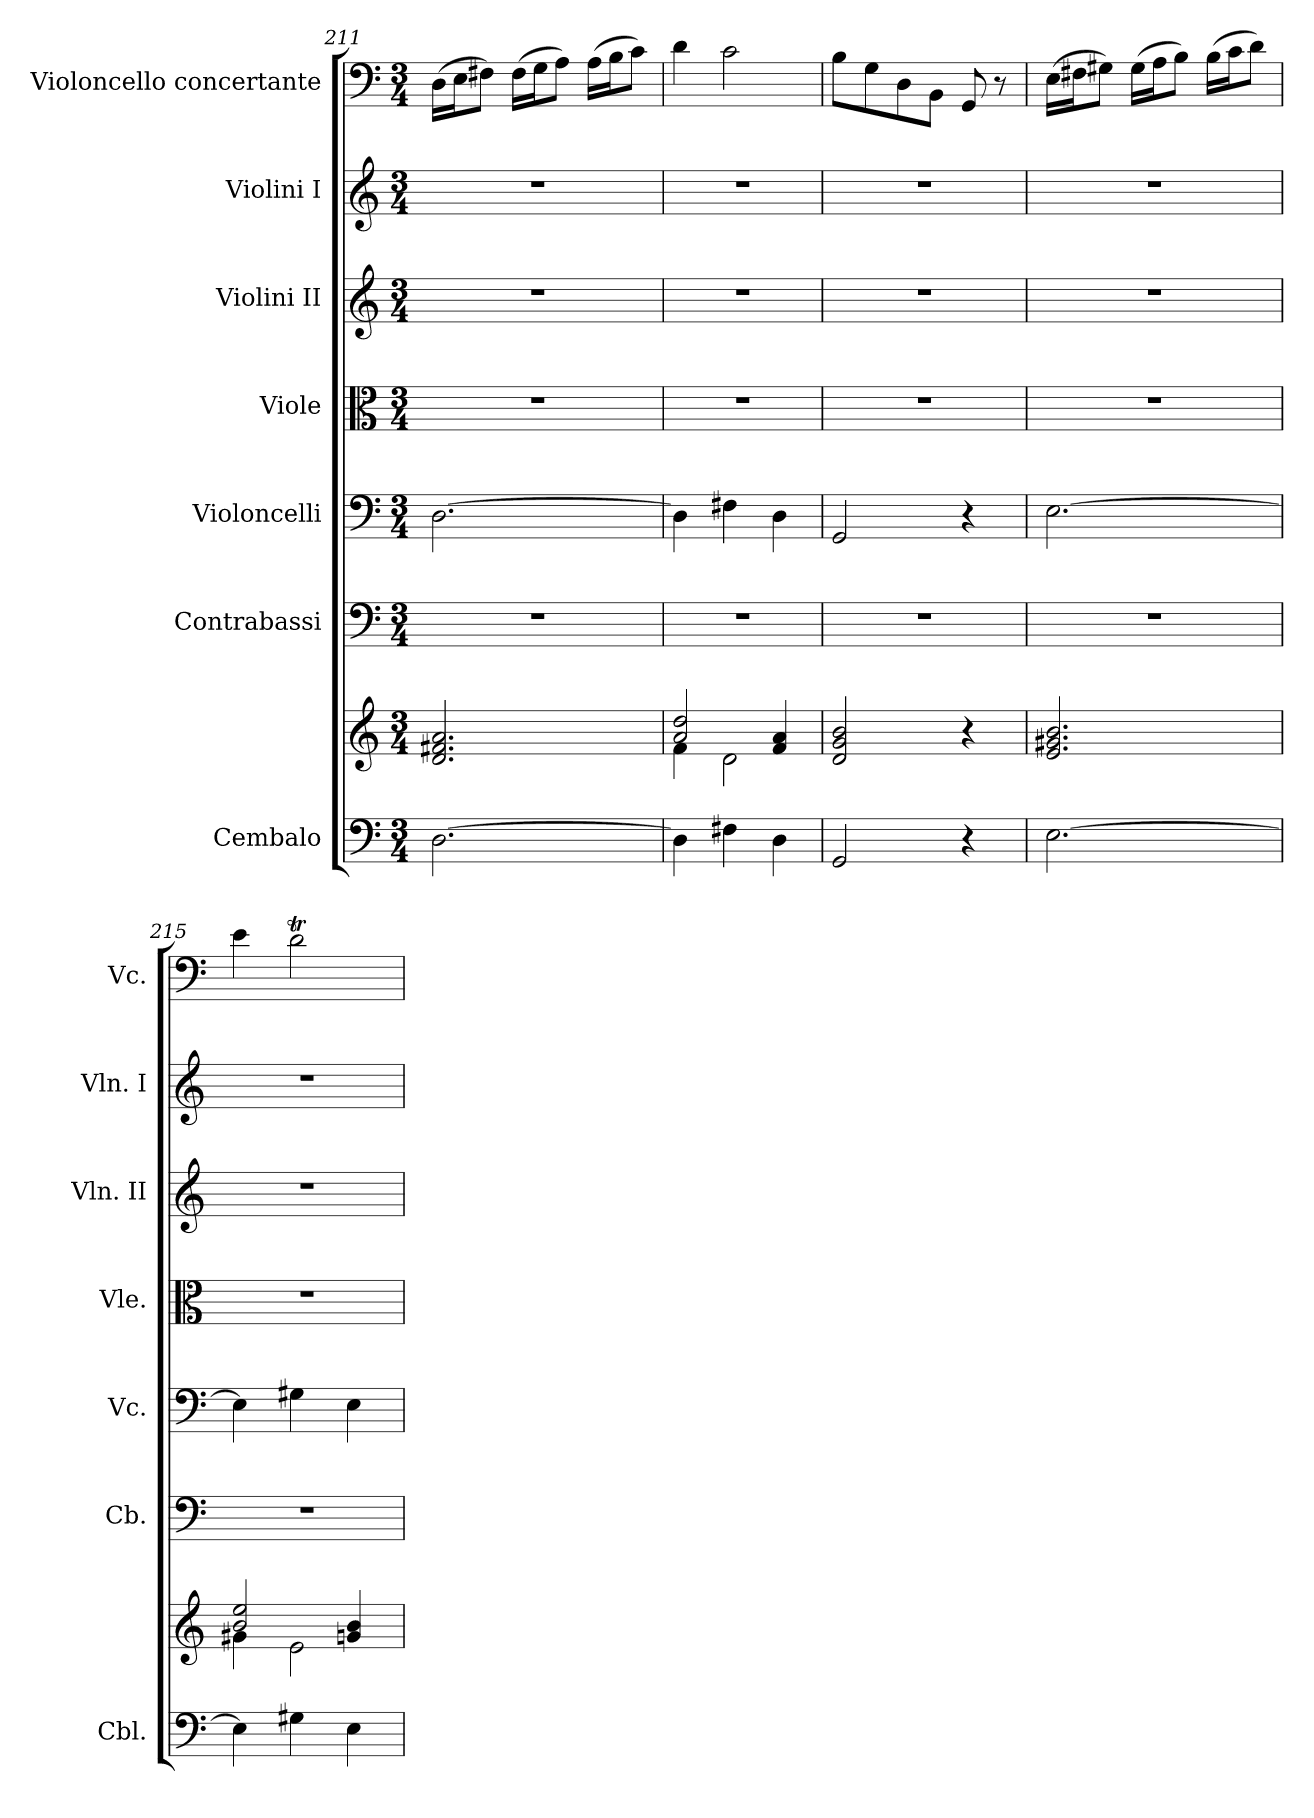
**kern	**kern	**kern	**kern	**kern	**kern	**kern	**kern
*part7	*part7	*part6	*part5	*part4	*part3	*part2	*part1
*staff8	*staff7	*staff6	*staff5	*staff4	*staff3	*staff2	*staff1
*I"Cembalo	*	*I"Contrabassi	*I"Violoncelli	*I"Viole	*I"Violini II	*I"Violini I	*I"Violoncello  concertante
*I'Cbl.	*	*I'Cb.	*I'Vc.	*I'Vle.	*I'Vln. II	*I'Vln. I	*I'Vc.
*clefF4	*clefG2	*clefF4	*clefF4	*clefC3	*clefG2	*clefG2	*clefF4
*	*	*ITrd7c12	*	*	*	*	*
*k[]	*k[]	*k[]	*k[]	*k[]	*k[]	*k[]	*k[]
*M3/4	*M3/4	*M3/4	*M3/4	*M3/4	*M3/4	*M3/4	*M3/4
=211	=211	=211	=211	=211	=211	=211	=211
[2.D\	2.d/ 2.f#X/ 2.a/	2.r	[2.D\	2.r	2.r	2.r	(>16D\LL
.	.	.	.	.	.	.	16E\J
.	.	.	.	.	.	.	8F#X\J)
.	.	.	.	.	.	.	(>16F#\LL
.	.	.	.	.	.	.	16G\J
.	.	.	.	.	.	.	8A\J)
.	.	.	.	.	.	.	(>16A\LL
.	.	.	.	.	.	.	16B\J
.	.	.	.	.	.	.	8c\J)
=212	=212	=212	=212	=212	=212	=212	=212
*	*^	*	*	*	*	*	*
4D\]	2a/ 2dd/	4f\	2.r	4D\]	2.r	2.r	2.r	4d\
4F#X\	.	2d\	.	4F#X\	.	.	.	2c\
4D\	4f/ 4a/	.	.	4D\	.	.	.	.
*	*v	*v	*	*	*	*	*	*
!!LO:PB:g=z
=213	=213	=213	=213	=213	=213	=213	=213
2GG/	2d/ 2g/ 2b/	2.r	2GG/	2.r	2.r	2.r	8B\L
.	.	.	.	.	.	.	8G\
.	.	.	.	.	.	.	8D\
.	.	.	.	.	.	.	8BB\J
4r	4r	.	4r	.	.	.	8GG/
.	.	.	.	.	.	.	8r
=214	=214	=214	=214	=214	=214	=214	=214
[2.E\	2.e/ 2.g#X/ 2.b/	2.r	[2.E\	2.r	2.r	2.r	(>16E\LL
.	.	.	.	.	.	.	16F#i\J
.	.	.	.	.	.	.	8G#X\J)
.	.	.	.	.	.	.	(>16G#\LL
.	.	.	.	.	.	.	16A\J
.	.	.	.	.	.	.	8B\J)
.	.	.	.	.	.	.	(>16B\LL
.	.	.	.	.	.	.	16c\J
.	.	.	.	.	.	.	8d\J)
=215	=215	=215	=215	=215	=215	=215	=215
*	*^	*	*	*	*	*	*
4E\]	2b/ 2ee/	4g#X\	2.r	4E\]	2.r	2.r	2.r	4e\
4G#X\	.	2e\	.	4G#X\	.	.	.	2dT\
4E\	4gn/ 4b/	.	.	4E\	.	.	.	.
*	*v	*v	*	*	*	*	*	*
=	=	=	=	=	=	=	=
*-	*-	*-	*-	*-	*-	*-	*-
